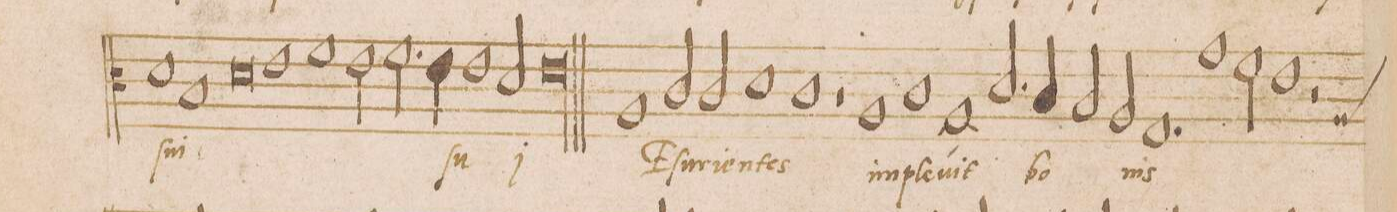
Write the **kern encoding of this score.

**kern	**text
*I"ALTVS	*
*clefC3	*
*k[]	*
*met(C|)	*
*M2/1	*
1d	-dis
=52	=52
1B	ſu-
0d	-i
=53	=53
1e	.
=54	=54
1f	.
2e\	.
2.f\	.
=55	=55
4e\	ſu-
1e	.
2d/	-i
=56	=56
0e	.
=57||	=57||
*yyM2/1	*
1A	E-
2c/	-ſu-
2c/	-ri-
=58	=58
1d	-en-
1c	-tes
=59	=59
1r	.
1A	im-
=60	=60
1c	-ple-
1G	-vit
=61	=61
2.d/	.
4c/	bo-
2B/	.
2A/	.
=62	=62
1.G	-nis
1g	.
=63	=63
2f\	.
1e	.
=64	=64
*custos:A	*
2r	.
*-	*-
